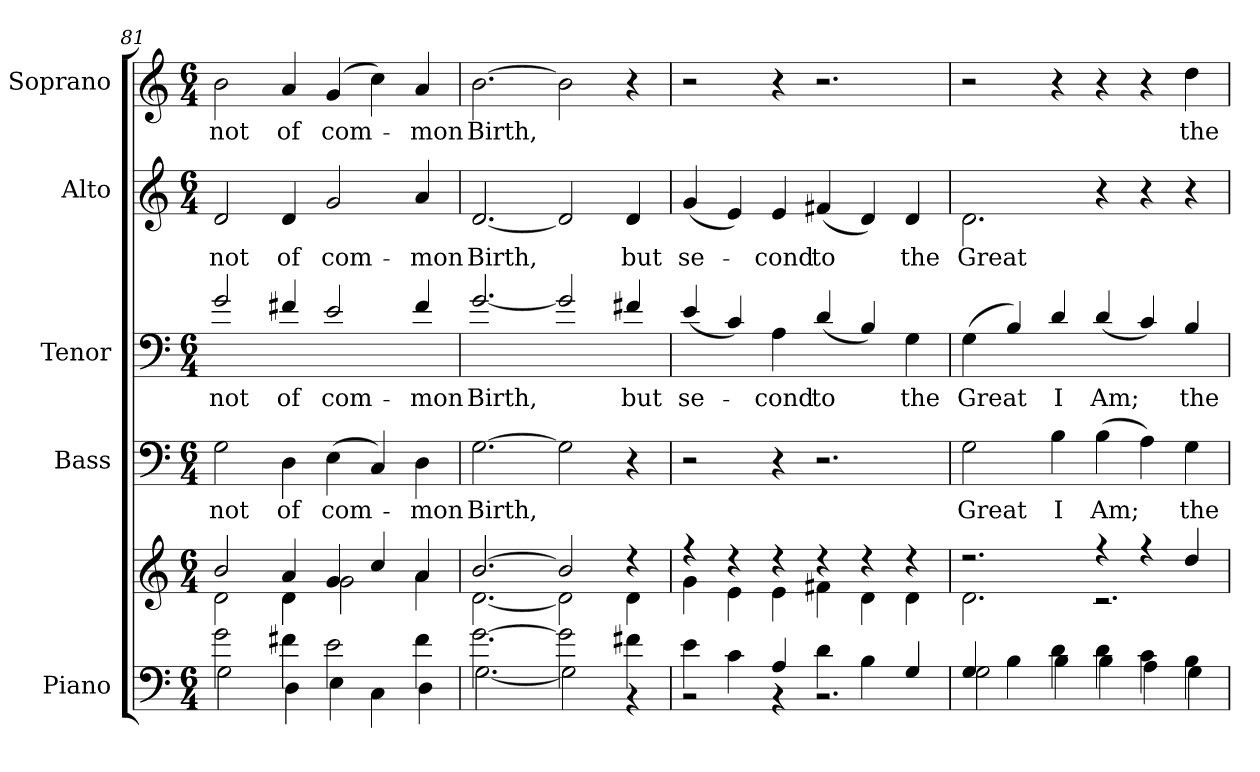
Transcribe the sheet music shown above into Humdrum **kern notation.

**kern	**kern	**kern	**text	**kern	**text	**kern	**text	**kern	**text
*part5	*part5	*part4	*part4	*part3	*part3	*part2	*part2	*part1	*part1
*staff6	*staff5	*staff4	*staff4	*staff3	*staff3	*staff2	*staff2	*staff1	*staff1
*I"Piano	*	*I"Bass	*	*I"Tenor	*	*I"Alto	*	*I"Soprano	*
*I'Pno.	*	*I'B.	*	*I'T.	*	*I'A.	*	*I'S.	*
*clefF4	*clefG2	*clefF4	*	*clefF4	*	*clefG2	*	*clefG2	*
*k[]	*k[]	*k[]	*	*k[]	*	*k[]	*	*k[]	*
*C:	*C:	*C:	*	*C:	*	*C:	*	*C:	*
*M6/4	*M6/4	*M6/4	*	*M6/4	*	*M6/4	*	*M6/4	*
=81	=81	=81	=81	=81	=81	=81	=81	=81	=81
*^	*^	*	*	*	*	*	*	*	*
!	!	!	!	!	!LO:LY:b:color=#000000	!	!	!	!	!	!
!	!	!	!	!	!	!	!LO:LY:b:color=#000000	!	!	!	!
!	!	!	!	!	!	!	!	!	!LO:LY:b:color=#000000	!	!
!	!	!	!	!	!	!	!	!	!	!	!LO:LY:b:color=#000000
2gi\	2Gi\	2bi/	2di\	2Gi\	not	2gi/	not	2di/	not	2bi\	not
!	!	!	!	!	!LO:LY:b:color=#000000	!	!	!	!	!	!
!	!	!	!	!	!	!	!LO:LY:b:color=#000000	!	!	!	!
!	!	!	!	!	!	!	!	!	!LO:LY:b:color=#000000	!	!
!	!	!	!	!	!	!	!	!	!	!	!LO:LY:b:color=#000000
4f#Xi\	4Di\	4ai/	4di\	4Di\	of	4f#Xi/	of	4di/	of	4ai/	of
!	!	!	!	!	!LO:LY:b:color=#000000	!	!	!	!	!	!
!	!	!	!	!	!	!	!LO:LY:b:color=#000000	!	!	!	!
!	!	!	!	!	!	!	!	!	!LO:LY:b:color=#000000	!	!
!	!	!	!	!	!	!	!	!	!	!	!LO:LY:b:color=#000000
2ei\	4Ei\	4gi/	2gi\	(4Ei\	com-	2ei/	com-	2gi/	com-	(4gi/	com-
.	4Ci\	4cci/	.	4Ci/)	.	.	.	.	.	4cci\)	.
!	!	!	!	!	!LO:LY:b:color=#000000	!	!	!	!	!	!
!	!	!	!	!	!	!	!LO:LY:b:color=#000000	!	!	!	!
!	!	!	!	!	!	!	!	!	!LO:LY:b:color=#000000	!	!
!	!	!	!	!	!	!	!	!	!	!	!LO:LY:b:color=#000000
4f#i\	4Di\	4ai/	4ai\	4Di\	-mon	4f#i/	-mon	4ai/	-mon	4ai/	-mon
!!LO:PB:g=z
=82	=82	=82	=82	=82	=82	=82	=82	=82	=82	=82	=82
!	!	!	!	!	!LO:LY:b:color=#000000	!	!	!	!	!	!
!	!	!	!	!	!	!	!LO:LY:b:color=#000000	!	!	!	!
!	!	!	!	!	!	!	!	!	!LO:LY:b:color=#000000	!	!
!	!	!	!	!	!	!	!	!	!	!	!LO:LY:b:color=#000000
[>2.gi\	[<2.Gi\	[>2.bi/	[<2.di\	[>2.Gi\	Birth,	[<2.gi/	Birth,	[<2.di/	Birth,	[>2.bi\	Birth,
2gi\]	2Gi\]	2bi/]	2di\]	2Gi\]	.	2gi/]	.	2di/]	.	2bi\]	.
!	!	!	!	!	!	!	!LO:LY:b:color=#000000	!	!	!	!
!	!	!	!	!	!	!	!	!	!LO:LY:b:color=#000000	!	!
4f#Xi\	4r	4r	4di\	4r	.	4f#Xi/	but	4di/	but	4r	.
=83	=83	=83	=83	=83	=83	=83	=83	=83	=83	=83	=83
!	!	!	!	!	!	!	!LO:LY:b:color=#000000	!	!	!	!
!	!	!	!	!	!	!	!	!	!LO:LY:b:color=#000000	!	!
4ei\	2r	4r	4gi\	2r	.	(4ei/	se-	(4gi/	se-	2r	.
4ci\	.	4r	4ei\	.	.	4ci/)	.	4ei/)	.	.	.
!	!	!	!	!	!	!	!LO:LY:b:color=#000000	!	!	!	!
!	!	!	!	!	!	!	!	!	!LO:LY:b:color=#000000	!	!
4Ai/	4r	4r	4ei\	4r	.	4Ai\	-cond	4ei/	-cond	4r	.
!	!	!	!	!	!	!	!LO:LY:b:color=#000000	!	!	!	!
!	!	!	!	!	!	!	!	!	!LO:LY:b:color=#000000	!	!
4di\	2.r	4r	4f#Xi\	2.r	.	(4di/	to	(4f#Xi/	to	2.r	.
4Bi\	.	4r	4di\	.	.	4Bi/)	.	4di/)	.	.	.
!	!	!	!	!	!	!	!LO:LY:b:color=#000000	!	!	!	!
!	!	!	!	!	!	!	!	!	!LO:LY:b:color=#000000	!	!
4Gi/	.	4r	4di\	.	.	4Gi\	the	4di/	the	.	.
=84	=84	=84	=84	=84	=84	=84	=84	=84	=84	=84	=84
!	!	!	!	!	!LO:LY:b:color=#000000	!	!	!	!	!	!
!	!	!	!	!	!	!	!LO:LY:b:color=#000000	!	!	!	!
!	!	!	!	!	!	!	!	!	!LO:LY:b:color=#000000	!	!
4Gi/	2Gi\	2.r	2.di\	2Gi\	Great	(4Gi\	Great	2.di\	Great	2r	.
4Bi\	.	.	.	.	.	4Bi/)	.	.	.	.	.
!	!	!	!	!	!LO:LY:b:color=#000000	!	!	!	!	!	!
!	!	!	!	!	!	!	!LO:LY:b:color=#000000	!	!	!	!
4di\	4Bi\	.	.	4Bi\	I	4di/	I	.	.	4r	.
!	!	!	!	!	!LO:LY:b:color=#000000	!	!	!	!	!	!
!	!	!	!	!	!	!	!LO:LY:b:color=#000000	!	!	!	!
4di\	4Bi\	4r	2.r	(4Bi\	Am;	(4di/	Am;	4r	.	4r	.
4ci\	4Ai\	4r	.	4Ai\)	.	4ci/)	.	4r	.	4r	.
!	!	!	!	!	!LO:LY:b:color=#000000	!	!	!	!	!	!
!	!	!	!	!	!	!	!LO:LY:b:color=#000000	!	!	!	!
!	!	!	!	!	!	!	!	!	!	!	!LO:LY:b:color=#000000
4Bi\	4Gi\	4ddi/	.	4Gi\	the	4Bi/	the	4r	.	4ddi\	the
*v	*v	*	*	*	*	*	*	*	*	*	*
*	*v	*v	*	*	*	*	*	*	*	*
=	=	=	=	=	=	=	=	=	=
*-	*-	*-	*-	*-	*-	*-	*-	*-	*-
